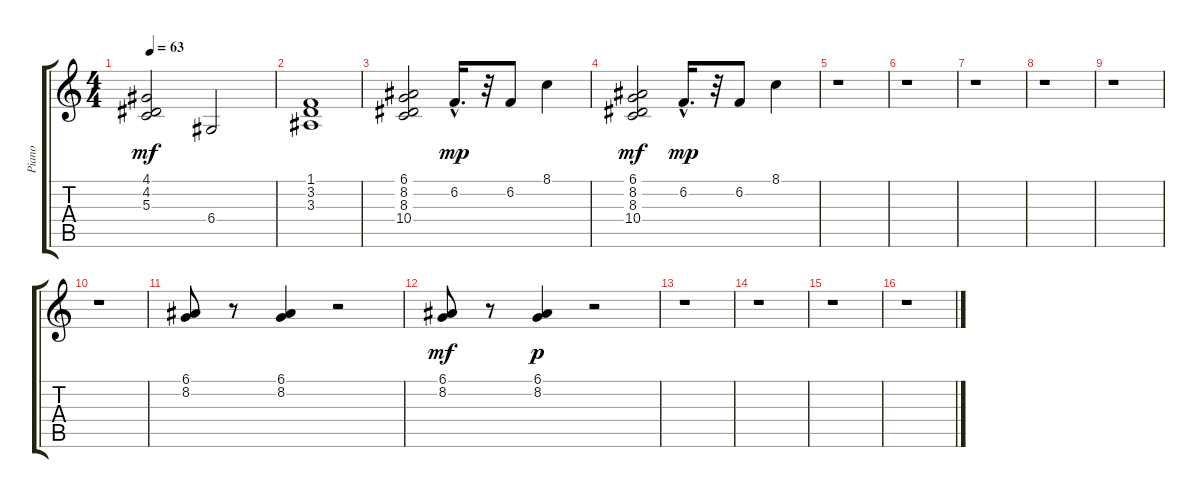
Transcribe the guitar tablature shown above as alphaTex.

\track ("Piano" "Piano") {instrument brightacousticpiano}
\staff {score tabs}
\tuning (E4 B3 G3 D3 A2 E2) {hide}
\ts (4 4)
\tempo 63
\clef g2
\ks c
(4.1 4.2 5.3).2{dy mf} 6.4.2 |
(1.1 3.2 3.3).1 |
(6.1 8.2 8.3 10.4).2 6.2{hac}.16{d dy mp} r.32 6.2.8 8.1.4 |
(6.1 8.2 8.3 10.4).2{dy mf} 6.2{hac}.16{d dy mp} r.32 6.2.8 8.1.4 |
r.1 |
r.1 |
r.1 |
r.1 |
r.1 |
r.1 |
(6.1 8.2).8 r.8 (6.1 8.2).4 r.2 |
(6.1 8.2).8{dy mf} r.8 (6.1 8.2).4{dy p} r.2 |
r.1 |
r.1 |
r.1 |
r.1
